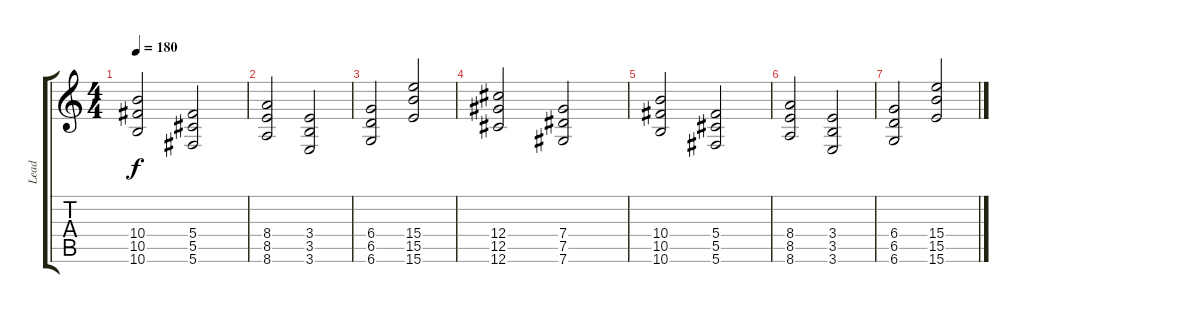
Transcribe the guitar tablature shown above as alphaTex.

\track ("Lead" "Lead") {instrument overdrivenguitar}
\staff {score tabs}
\tuning (Eb4 Bb3 Gb3 Db3 Ab2 Db2) {hide}
\ts (4 4)
\tempo 180
\clef g2
\ks c
(10.4 10.5 10.6).2{dy f} (5.4 5.5 5.6).2 |
(8.4 8.5 8.6).2 (3.4 3.5 3.6).2 |
(6.4 6.5 6.6).2 (15.4 15.5 15.6).2 |
(12.4 12.5 12.6).2 (7.4 7.5 7.6).2 |
(10.4 10.5 10.6).2 (5.4 5.5 5.6).2 |
(8.4 8.5 8.6).2 (3.4 3.5 3.6).2 |
(6.4 6.5 6.6).2 (15.4 15.5 15.6).2
